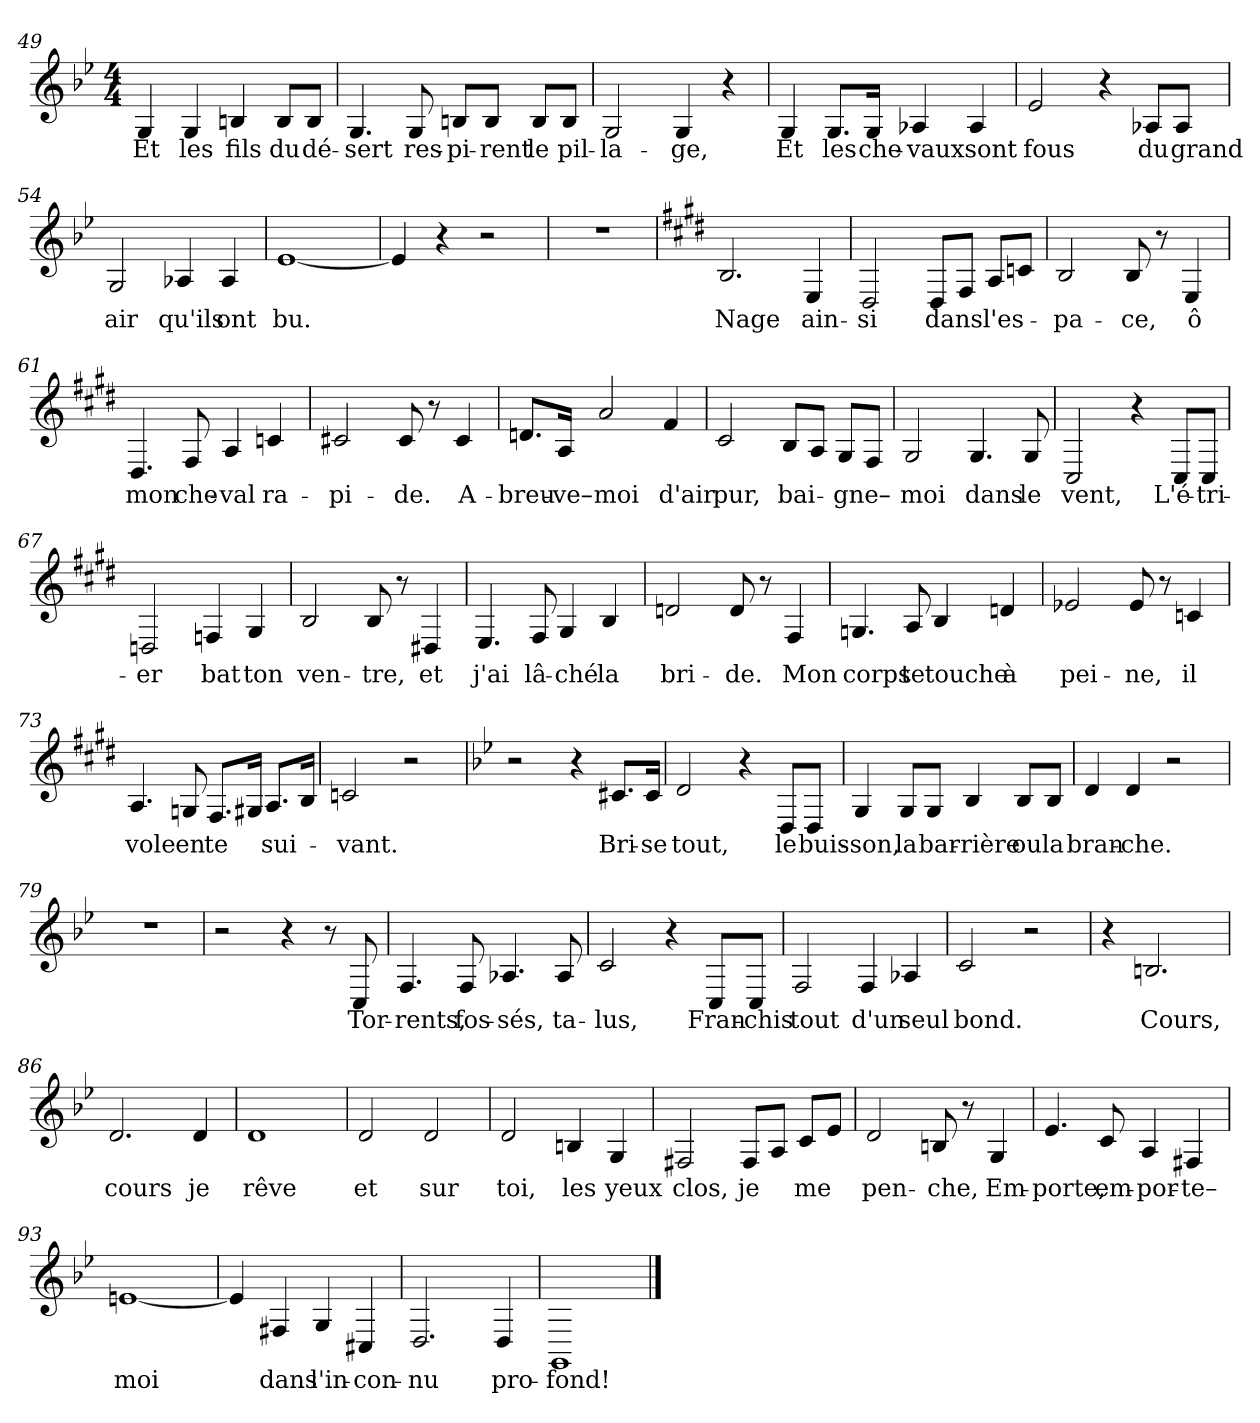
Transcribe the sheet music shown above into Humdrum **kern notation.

**kern	**text
*part1	*part1
*staff1	*staff1
!!LO:LB:g=z
*clefG2	*
*k[b-e-]	*
*M4/4	*
=49	=49
!	!LO:LY:b
4G/	Et
!	!LO:LY:b
4G/	les
!	!LO:LY:b
4Bn/	fils
!	!LO:LY:b
8B/L	du
!	!LO:LY:b
8B/J	dé-
=50	=50
!	!LO:LY:b
4.G/	-sert
!	!LO:LY:b
8G/	res-
!	!LO:LY:b
8Bn/L	-pi-
!	!LO:LY:b
8B/J	-rent
!	!LO:LY:b
8B/L	le
!	!LO:LY:b
8B/J	pil-
=51	=51
!	!LO:LY:b
2G/	-la-
!	!LO:LY:b
4G/	-ge,
4r	.
=52	=52
!	!LO:LY:b
4G/	Et
!	!LO:LY:b
8.G/L	les
!	!LO:LY:b
16G/Jk	che-
!	!LO:LY:b
4A-X/	-vaux
!	!LO:LY:b
4A-/	sont
=53	=53
!	!LO:LY:b
2e-/	fous
4r	.
!	!LO:LY:b
8A-X/L	du
!	!LO:LY:b
8A-/J	grand
=54	=54
!	!LO:LY:b
2G/	air
!	!LO:LY:b
4A-X/	qu'ils
!	!LO:LY:b
4A-/	ont
=55	=55
!	!LO:LY:b
[1e-	bu.
=56	=56
4e-/]	.
4r	.
2r	.
!!LO:LB:g=z
=57	=57
1r	.
=58	=58
*k[f#c#g#d#]	*
!	!LO:LY:b
2.B/	Nage
!	!LO:LY:b
4E/	ain-
=59	=59
!	!LO:LY:b
2D#/	-si
!	!LO:LY:b
8D#/L	dans
8F#/J	.
!	!LO:LY:b
8A/L	l'es-
8cn/J	.
=60	=60
!	!LO:LY:b
2B/	-pa-
!	!LO:LY:b
8B/	-ce,
8r	.
!	!LO:LY:b
4E/	ô
=61	=61
!	!LO:LY:b
4.D#/	mon
!	!LO:LY:b
8F#/	che-
!	!LO:LY:b
4A/	-val
!	!LO:LY:b
4cn/	ra-
=62	=62
!	!LO:LY:b
2c#X/	-pi-
!	!LO:LY:b
8c#/	-de.
8r	.
!	!LO:LY:b
4c#/	A-
=63	=63
!	!LO:LY:b
8.dn/L	-breu-
!	!LO:LY:b
16A/Jk	-ve–
!	!LO:LY:b
2a/	moi
!	!LO:LY:b
4f#/	d'air
=64	=64
!	!LO:LY:b
2c#/	pur,
!	!LO:LY:b
8B/L	bai-
8A/J	.
!	!LO:LY:b
8G#/L	-gne–
8F#/J	.
!!LO:LB:g=z
=65	=65
!	!LO:LY:b
2G#/	moi
!	!LO:LY:b
4.G#/	dans
!	!LO:LY:b
8G#/	le
=66	=66
!	!LO:LY:b
2C#/	vent,
4r	.
!	!LO:LY:b
8C#/L	L'é-
!	!LO:LY:b
8C#/J	-tri-
=67	=67
!	!LO:LY:b
2Dn/	-er
!	!LO:LY:b
4Fn/	bat
!	!LO:LY:b
4G#/	ton
=68	=68
!	!LO:LY:b
2B/	ven-
!	!LO:LY:b
8B/	-tre,
8r	.
!	!LO:LY:b
4D#X/	et
=69	=69
!	!LO:LY:b
4.E/	j'ai
!	!LO:LY:b
8F#/	lâ-
!	!LO:LY:b
4G#/	-ché
!	!LO:LY:b
4B/	la
=70	=70
!	!LO:LY:b
2dn/	bri-
!	!LO:LY:b
8d/	-de.
8r	.
!	!LO:LY:b
4F#/	Mon
=71	=71
!	!LO:LY:b
4.Gn/	corps
!	!LO:LY:b
8A/	te
!	!LO:LY:b
4B/	touche
!	!LO:LY:b
4dn/	à
=72	=72
!	!LO:LY:b
2e-X/	pei-
!	!LO:LY:b
8e-/	-ne,
8r	.
!	!LO:LY:b
4cn/	il
!!LO:PB:g=z
=73	=73
!	!LO:LY:b
4.A/	vole
!	!LO:LY:b
8Gn/	en
!	!LO:LY:b
8.F#/L	te
16G#X/Jk	.
!	!LO:LY:b
8.A/L	sui-
16B/Jk	.
=74	=74
!	!LO:LY:b
2cn/	-vant.
2r	.
=75	=75
*k[b-e-]	*
2r	.
4r	.
!	!LO:LY:b
8.c#X/L	Bri-
!	!LO:LY:b
16c#/Jk	-se
=76	=76
!	!LO:LY:b
2d/	tout,
4r	.
!	!LO:LY:b
8D/L	le
!	!LO:LY:b
8D/J	buis-
=77	=77
!	!LO:LY:b
4G/	-son,
!	!LO:LY:b
8G/L	la
!	!LO:LY:b
8G/J	bar-
!	!LO:LY:b
4B-/	-rière
!	!LO:LY:b
8B-/L	ou
!	!LO:LY:b
8B-/J	la
=78	=78
!	!LO:LY:b
4d/	bran-
!	!LO:LY:b
4d/	-che.
2r	.
=79	=79
1r	.
=80	=80
2r	.
4r	.
8r	.
!	!LO:LY:b
8C/	Tor-
!!LO:LB:g=z
=81	=81
!	!LO:LY:b
4.F/	-rents,
!	!LO:LY:b
8F/	fos-
!	!LO:LY:b
4.A-X/	-sés,
!	!LO:LY:b
8A-/	ta-
=82	=82
!	!LO:LY:b
2c/	-lus,
4r	.
!	!LO:LY:b
8C/L	Fran-
!	!LO:LY:b
8C/J	-chis
=83	=83
!	!LO:LY:b
2F/	tout
!	!LO:LY:b
4F/	d'un
!	!LO:LY:b
4A-X/	seul
=84	=84
!	!LO:LY:b
2c/	bond.
2r	.
=85	=85
4r	.
!	!LO:LY:b
2.Bn/	Cours,
=86	=86
!	!LO:LY:b
2.d/	cours
!	!LO:LY:b
4d/	je
=87	=87
!	!LO:LY:b
1d	rêve
=88	=88
!	!LO:LY:b
2d/	et
!	!LO:LY:b
2d/	sur
=89	=89
!	!LO:LY:b
2d/	toi,
!	!LO:LY:b
4Bn/	les
!	!LO:LY:b
4G/	yeux
!!LO:LB:g=z
=90	=90
!	!LO:LY:b
2F#X/	clos,
!	!LO:LY:b
8F#/L	je
8A/J	.
!	!LO:LY:b
8c/L	me
8e-/J	.
=91	=91
!	!LO:LY:b
2d/	pen-
!	!LO:LY:b
8Bn/	-che,
8r	.
!	!LO:LY:b
4G/	Em-
=92	=92
!	!LO:LY:b
4.e-/	-porte,
!	!LO:LY:b
8c/	em-
!	!LO:LY:b
4A/	-por-
!	!LO:LY:b
4F#X/	-te–
=93	=93
!	!LO:LY:b
[1en	moi
=94	=94
4e/]	.
!	!LO:LY:b
4F#X/	dans
!	!LO:LY:b
4G/	l'in-
!	!LO:LY:b
4C#X/	-con-
=95	=95
!	!LO:LY:b
2.D/	-nu
!	!LO:LY:b
4D/	pro-
=96	=96
!	!LO:LY:b
1GG	-fond!
==	==
*-	*-
